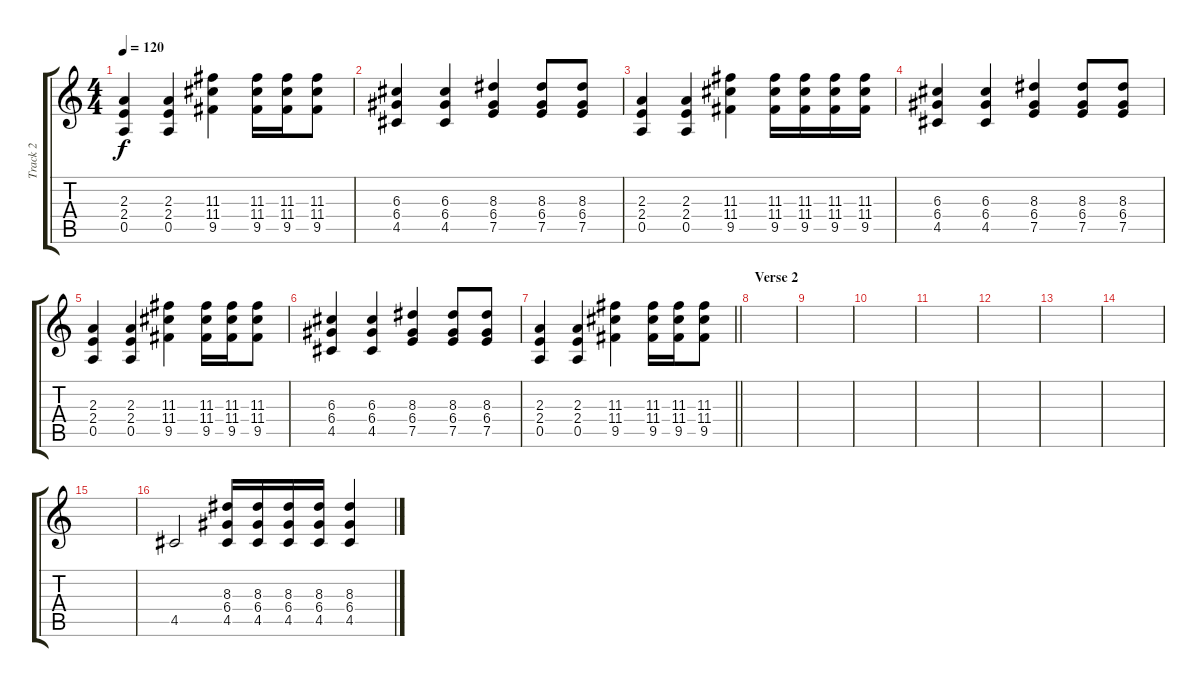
\track ("Track 2" "Track 2") {instrument overdrivenguitar}
\staff {score tabs}
\tuning (E4 B3 G3 D3 A2 D2) {hide}
\ts (4 4)
\tempo 120
\clef g2
\ks c
(2.3 2.4 0.5).4{dy f} (2.3 2.4 0.5).4 (11.3 11.4 9.5).4 (11.3 11.4 9.5).16 (11.3 11.4 9.5).16 (11.3 11.4 9.5).8 |
(6.3 6.4 4.5).4 (6.3 6.4 4.5).4 (8.3 6.4 7.5).4 (8.3 6.4 7.5).8 (8.3 6.4 7.5).8 |
(2.3 2.4 0.5).4 (2.3 2.4 0.5).4 (11.3 11.4 9.5).4 (11.3 11.4 9.5).16 (11.3 11.4 9.5).16 (11.3 11.4 9.5).16 (11.3 11.4 9.5).16 |
(6.3 6.4 4.5).4 (6.3 6.4 4.5).4 (8.3 6.4 7.5).4 (8.3 6.4 7.5).8 (8.3 6.4 7.5).8 |
(2.3 2.4 0.5).4 (2.3 2.4 0.5).4 (11.3 11.4 9.5).4 (11.3 11.4 9.5).16 (11.3 11.4 9.5).16 (11.3 11.4 9.5).8 |
(6.3 6.4 4.5).4 (6.3 6.4 4.5).4 (8.3 6.4 7.5).4 (8.3 6.4 7.5).8 (8.3 6.4 7.5).8 |
\barLineRight lightlight
(2.3 2.4 0.5).4 (2.3 2.4 0.5).4 (11.3 11.4 9.5).4 (11.3 11.4 9.5).16 (11.3 11.4 9.5).16 (11.3 11.4 9.5).8 |
\section ("" "Verse 2")
|
|
|
|
|
|
|
|
4.5.2 (8.3 6.4 4.5).16 (8.3 6.4 4.5).16 (8.3 6.4 4.5).16 (8.3 6.4 4.5).16 (8.3 6.4 4.5).4
